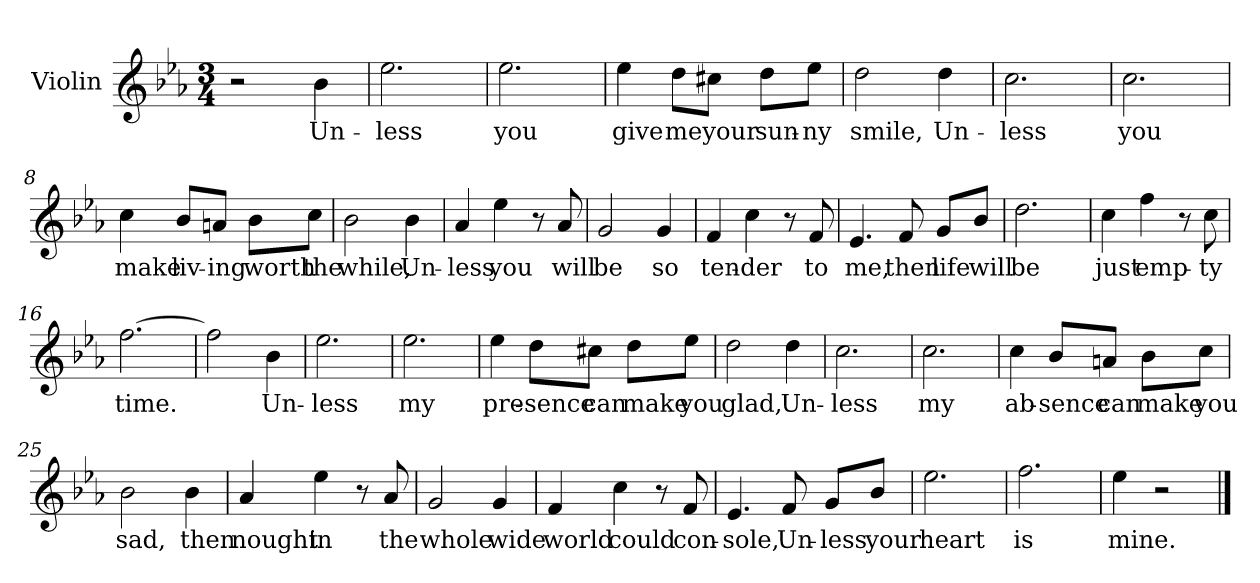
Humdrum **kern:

**kern	**text
*part1	*part1
*staff1	*staff1
*I"Violin	*
*I'Vln	*
*clefG2	*
*k[b-e-a-]	*
*E-:	*
*M3/4	*
=1	=1
2r	.
4b-\	Un-
=2	=2
2.ee-\	-less
=3	=3
2.ee-\	you
=4	=4
4ee-\	give
8dd\L	me
8cc#X\J	your
8dd\L	sun-
8ee-\J	-ny
=5	=5
2dd\	smile,
4dd\	Un-
!!LO:LB:g=z
=6	=6
2.cc\	-less
=7	=7
2.cc\	you
=8	=8
4cc\	make
8b-/L	liv-
8an/J	-ing
8b-\L	worth
8cc\J	the
=9	=9
2b-\	while,
4b-\	Un-
=10	=10
4a-/	-less
4ee-\	you
8r	.
8a-/	will
!!LO:LB:g=z
=11	=11
2g/	be
4g/	so
=12	=12
4f/	ten-
4cc\	-der
8r	.
8f/	to
=13	=13
4.e-/	me,
8f/	then
8g/L	life
8b-/J	will
=14	=14
2.dd\	be
=15	=15
4cc\	just
4ff\	emp-
8r	.
8cc\	-ty
!!LO:LB:g=z
=16	=16
[2.ff\	time.
=17	=17
2ff\]	.
4b-\	Un-
=18	=18
2.ee-\	-less
=19	=19
2.ee-\	my
=20	=20
4ee-\	pre-
8dd\L	-sence
8cc#X\J	can
8dd\L	make
8ee-\J	you
!!LO:LB:g=z
=21	=21
2dd\	glad,
4dd\	Un-
=22	=22
2.cc\	-less
=23	=23
2.cc\	my
=24	=24
4cc\	ab-
8b-/L	-sence
8an/J	can
8b-\L	make
8cc\J	you
=25	=25
2b-\	sad,
4b-\	then
=26	=26
4a-/	nought
4ee-\	in
8r	.
8a-/	the
!!LO:LB:g=z
=27	=27
2g/	whole
4g/	wide
=28	=28
4f/	world
4cc\	could
8r	.
8f/	con-
=29	=29
4.e-/	-sole,
8f/	Un-
8g/L	-less
8b-/J	your
=30	=30
2.ee-\	heart
=31	=31
2.ff\	is
=32	=32
4ee-\	mine.
2r	.
==	==
*-	*-
